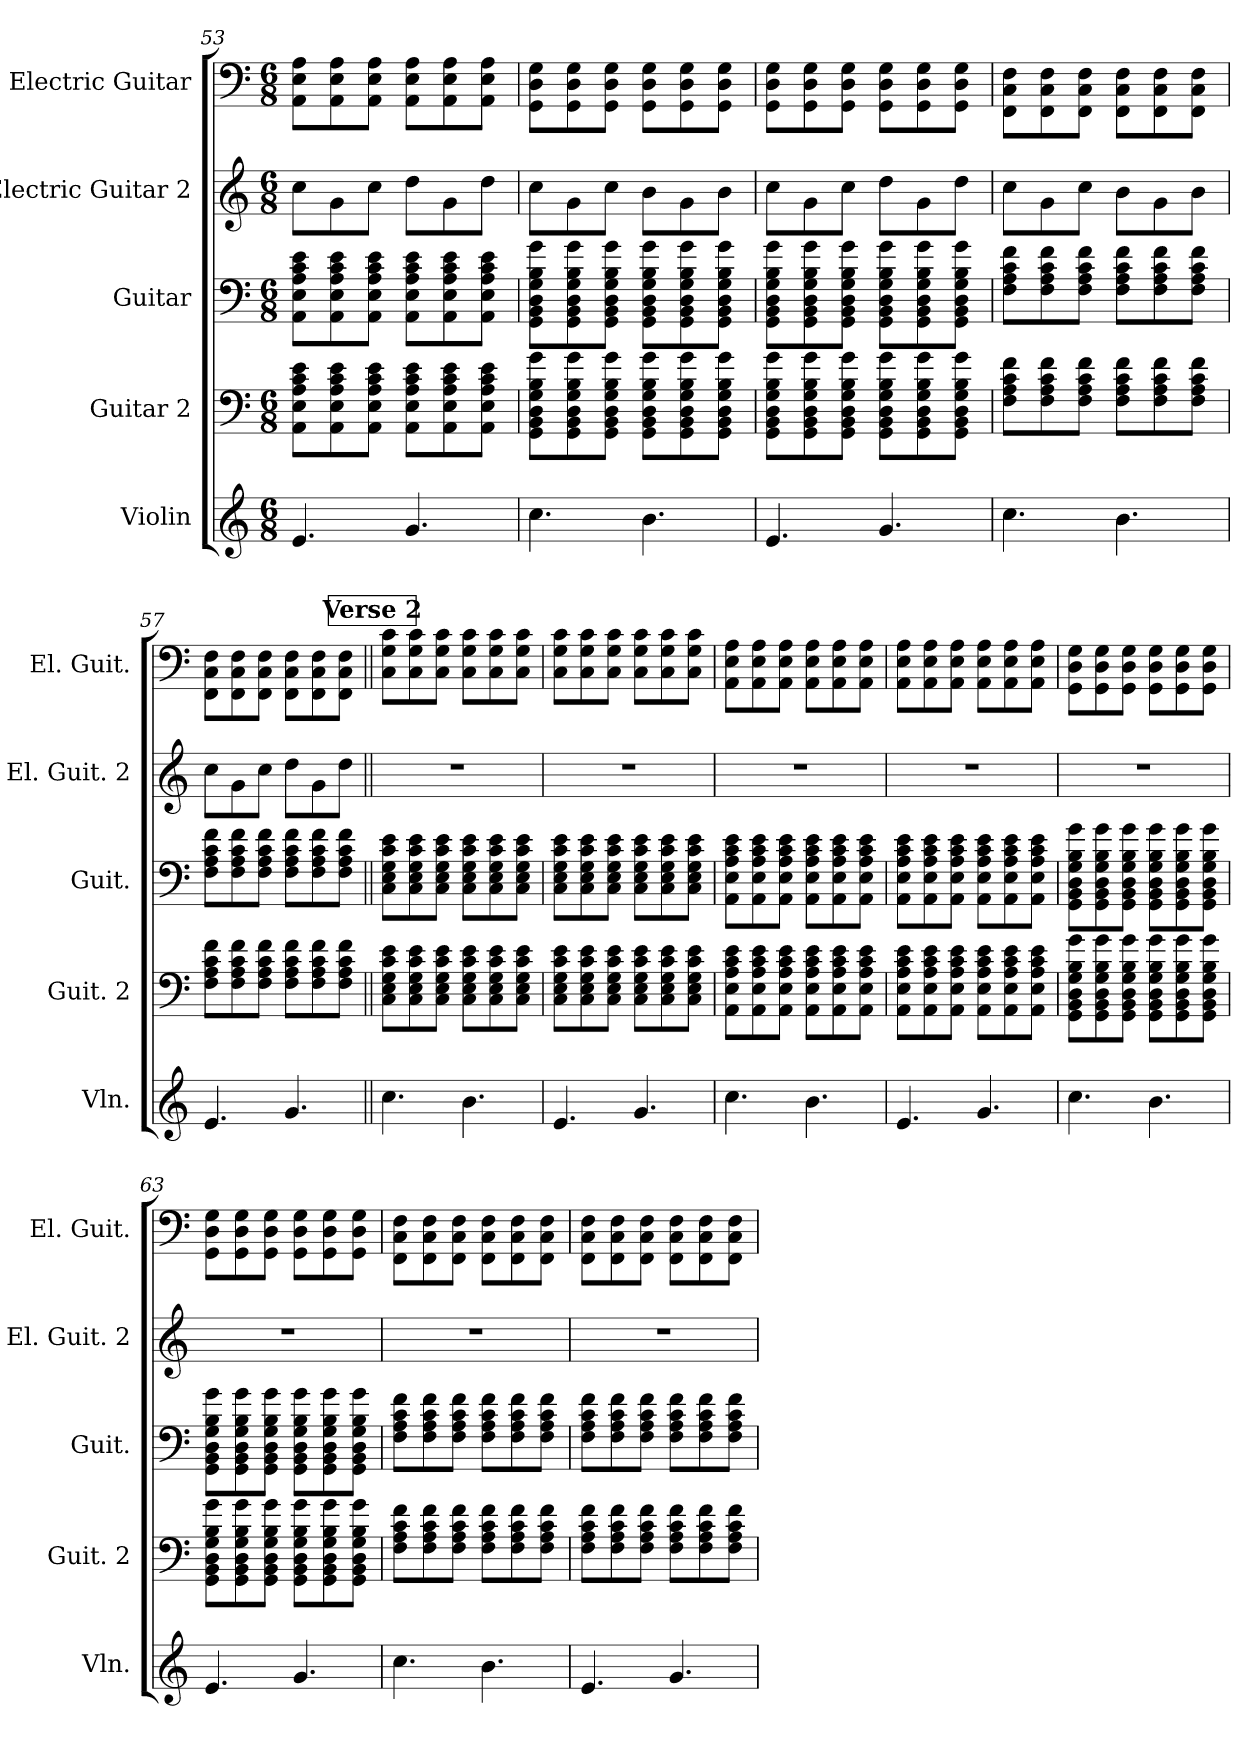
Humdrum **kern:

**kern	**kern	**kern	**kern	**kern
*part5	*part4	*part3	*part2	*part1
*staff5	*staff4	*staff3	*staff2	*staff1
*I"Violin	*I"Guitar 2	*I"Guitar	*I"Electric Guitar 2	*I"Electric Guitar
*I'Vln.	*I'Guit. 2	*I'Guit.	*I'El. Guit. 2	*I'El. Guit.
!!LO:PB:g=z
*clefG2	*	*	*	*
*k[]	*k[]	*k[]	*k[]	*k[]
*M6/8	*M6/8	*M6/8	*M6/8	*M6/8
=53	=53	=53	=53	=53
4.e/	8AA\ 8E\ 8A\ 8c\ 8e\L	8AA\ 8E\ 8A\ 8c\ 8e\L	8cc\L	8AA\ 8E\ 8A\L
.	8AA\ 8E\ 8A\ 8c\ 8e\	8AA\ 8E\ 8A\ 8c\ 8e\	8g\	8AA\ 8E\ 8A\
.	8AA\ 8E\ 8A\ 8c\ 8e\J	8AA\ 8E\ 8A\ 8c\ 8e\J	8cc\J	8AA\ 8E\ 8A\J
4.g/	8AA\ 8E\ 8A\ 8c\ 8e\L	8AA\ 8E\ 8A\ 8c\ 8e\L	8dd\L	8AA\ 8E\ 8A\L
.	8AA\ 8E\ 8A\ 8c\ 8e\	8AA\ 8E\ 8A\ 8c\ 8e\	8g\	8AA\ 8E\ 8A\
.	8AA\ 8E\ 8A\ 8c\ 8e\J	8AA\ 8E\ 8A\ 8c\ 8e\J	8dd\J	8AA\ 8E\ 8A\J
=54	=54	=54	=54	=54
4.cc\	8GG\ 8BB\ 8D\ 8G\ 8B\ 8g\L	8GG\ 8BB\ 8D\ 8G\ 8B\ 8g\L	8cc\L	8GG\ 8D\ 8G\L
.	8GG\ 8BB\ 8D\ 8G\ 8B\ 8g\	8GG\ 8BB\ 8D\ 8G\ 8B\ 8g\	8g\	8GG\ 8D\ 8G\
.	8GG\ 8BB\ 8D\ 8G\ 8B\ 8g\J	8GG\ 8BB\ 8D\ 8G\ 8B\ 8g\J	8cc\J	8GG\ 8D\ 8G\J
4.b\	8GG\ 8BB\ 8D\ 8G\ 8B\ 8g\L	8GG\ 8BB\ 8D\ 8G\ 8B\ 8g\L	8b\L	8GG\ 8D\ 8G\L
.	8GG\ 8BB\ 8D\ 8G\ 8B\ 8g\	8GG\ 8BB\ 8D\ 8G\ 8B\ 8g\	8g\	8GG\ 8D\ 8G\
.	8GG\ 8BB\ 8D\ 8G\ 8B\ 8g\J	8GG\ 8BB\ 8D\ 8G\ 8B\ 8g\J	8b\J	8GG\ 8D\ 8G\J
=55	=55	=55	=55	=55
4.e/	8GG\ 8BB\ 8D\ 8G\ 8B\ 8g\L	8GG\ 8BB\ 8D\ 8G\ 8B\ 8g\L	8cc\L	8GG\ 8D\ 8G\L
.	8GG\ 8BB\ 8D\ 8G\ 8B\ 8g\	8GG\ 8BB\ 8D\ 8G\ 8B\ 8g\	8g\	8GG\ 8D\ 8G\
.	8GG\ 8BB\ 8D\ 8G\ 8B\ 8g\J	8GG\ 8BB\ 8D\ 8G\ 8B\ 8g\J	8cc\J	8GG\ 8D\ 8G\J
4.g/	8GG\ 8BB\ 8D\ 8G\ 8B\ 8g\L	8GG\ 8BB\ 8D\ 8G\ 8B\ 8g\L	8dd\L	8GG\ 8D\ 8G\L
.	8GG\ 8BB\ 8D\ 8G\ 8B\ 8g\	8GG\ 8BB\ 8D\ 8G\ 8B\ 8g\	8g\	8GG\ 8D\ 8G\
.	8GG\ 8BB\ 8D\ 8G\ 8B\ 8g\J	8GG\ 8BB\ 8D\ 8G\ 8B\ 8g\J	8dd\J	8GG\ 8D\ 8G\J
=56	=56	=56	=56	=56
4.cc\	8F\ 8A\ 8c\ 8f\L	8F\ 8A\ 8c\ 8f\L	8cc\L	8FF\ 8C\ 8F\L
.	8F\ 8A\ 8c\ 8f\	8F\ 8A\ 8c\ 8f\	8g\	8FF\ 8C\ 8F\
.	8F\ 8A\ 8c\ 8f\J	8F\ 8A\ 8c\ 8f\J	8cc\J	8FF\ 8C\ 8F\J
4.b\	8F\ 8A\ 8c\ 8f\L	8F\ 8A\ 8c\ 8f\L	8b\L	8FF\ 8C\ 8F\L
.	8F\ 8A\ 8c\ 8f\	8F\ 8A\ 8c\ 8f\	8g\	8FF\ 8C\ 8F\
.	8F\ 8A\ 8c\ 8f\J	8F\ 8A\ 8c\ 8f\J	8b\J	8FF\ 8C\ 8F\J
=57	=57	=57	=57	=57
4.e/	8F\ 8A\ 8c\ 8f\L	8F\ 8A\ 8c\ 8f\L	8cc\L	8FF\ 8C\ 8F\L
.	8F\ 8A\ 8c\ 8f\	8F\ 8A\ 8c\ 8f\	8g\	8FF\ 8C\ 8F\
.	8F\ 8A\ 8c\ 8f\J	8F\ 8A\ 8c\ 8f\J	8cc\J	8FF\ 8C\ 8F\J
4.g/	8F\ 8A\ 8c\ 8f\L	8F\ 8A\ 8c\ 8f\L	8dd\L	8FF\ 8C\ 8F\L
.	8F\ 8A\ 8c\ 8f\	8F\ 8A\ 8c\ 8f\	8g\	8FF\ 8C\ 8F\
.	8F\ 8A\ 8c\ 8f\J	8F\ 8A\ 8c\ 8f\J	8dd\J	8FF\ 8C\ 8F\J
!!LO:LB:g=z
!!LO:REH:place=s1:a:B:fs=14:t=Verse 2
=58||	=58||	=58||	=58||	=58||
4.cc\	8C\ 8E\ 8G\ 8c\ 8e\L	8C\ 8E\ 8G\ 8c\ 8e\L	2.r	8C\ 8G\ 8c\L
.	8C\ 8E\ 8G\ 8c\ 8e\	8C\ 8E\ 8G\ 8c\ 8e\	.	8C\ 8G\ 8c\
.	8C\ 8E\ 8G\ 8c\ 8e\J	8C\ 8E\ 8G\ 8c\ 8e\J	.	8C\ 8G\ 8c\J
4.b\	8C\ 8E\ 8G\ 8c\ 8e\L	8C\ 8E\ 8G\ 8c\ 8e\L	.	8C\ 8G\ 8c\L
.	8C\ 8E\ 8G\ 8c\ 8e\	8C\ 8E\ 8G\ 8c\ 8e\	.	8C\ 8G\ 8c\
.	8C\ 8E\ 8G\ 8c\ 8e\J	8C\ 8E\ 8G\ 8c\ 8e\J	.	8C\ 8G\ 8c\J
=59	=59	=59	=59	=59
4.e/	8C\ 8E\ 8G\ 8c\ 8e\L	8C\ 8E\ 8G\ 8c\ 8e\L	2.r	8C\ 8G\ 8c\L
.	8C\ 8E\ 8G\ 8c\ 8e\	8C\ 8E\ 8G\ 8c\ 8e\	.	8C\ 8G\ 8c\
.	8C\ 8E\ 8G\ 8c\ 8e\J	8C\ 8E\ 8G\ 8c\ 8e\J	.	8C\ 8G\ 8c\J
4.g/	8C\ 8E\ 8G\ 8c\ 8e\L	8C\ 8E\ 8G\ 8c\ 8e\L	.	8C\ 8G\ 8c\L
.	8C\ 8E\ 8G\ 8c\ 8e\	8C\ 8E\ 8G\ 8c\ 8e\	.	8C\ 8G\ 8c\
.	8C\ 8E\ 8G\ 8c\ 8e\J	8C\ 8E\ 8G\ 8c\ 8e\J	.	8C\ 8G\ 8c\J
=60	=60	=60	=60	=60
4.cc\	8AA\ 8E\ 8A\ 8c\ 8e\L	8AA\ 8E\ 8A\ 8c\ 8e\L	2.r	8AA\ 8E\ 8A\L
.	8AA\ 8E\ 8A\ 8c\ 8e\	8AA\ 8E\ 8A\ 8c\ 8e\	.	8AA\ 8E\ 8A\
.	8AA\ 8E\ 8A\ 8c\ 8e\J	8AA\ 8E\ 8A\ 8c\ 8e\J	.	8AA\ 8E\ 8A\J
4.b\	8AA\ 8E\ 8A\ 8c\ 8e\L	8AA\ 8E\ 8A\ 8c\ 8e\L	.	8AA\ 8E\ 8A\L
.	8AA\ 8E\ 8A\ 8c\ 8e\	8AA\ 8E\ 8A\ 8c\ 8e\	.	8AA\ 8E\ 8A\
.	8AA\ 8E\ 8A\ 8c\ 8e\J	8AA\ 8E\ 8A\ 8c\ 8e\J	.	8AA\ 8E\ 8A\J
=61	=61	=61	=61	=61
4.e/	8AA\ 8E\ 8A\ 8c\ 8e\L	8AA\ 8E\ 8A\ 8c\ 8e\L	2.r	8AA\ 8E\ 8A\L
.	8AA\ 8E\ 8A\ 8c\ 8e\	8AA\ 8E\ 8A\ 8c\ 8e\	.	8AA\ 8E\ 8A\
.	8AA\ 8E\ 8A\ 8c\ 8e\J	8AA\ 8E\ 8A\ 8c\ 8e\J	.	8AA\ 8E\ 8A\J
4.g/	8AA\ 8E\ 8A\ 8c\ 8e\L	8AA\ 8E\ 8A\ 8c\ 8e\L	.	8AA\ 8E\ 8A\L
.	8AA\ 8E\ 8A\ 8c\ 8e\	8AA\ 8E\ 8A\ 8c\ 8e\	.	8AA\ 8E\ 8A\
.	8AA\ 8E\ 8A\ 8c\ 8e\J	8AA\ 8E\ 8A\ 8c\ 8e\J	.	8AA\ 8E\ 8A\J
=62	=62	=62	=62	=62
4.cc\	8GG\ 8BB\ 8D\ 8G\ 8B\ 8g\L	8GG\ 8BB\ 8D\ 8G\ 8B\ 8g\L	2.r	8GG\ 8D\ 8G\L
.	8GG\ 8BB\ 8D\ 8G\ 8B\ 8g\	8GG\ 8BB\ 8D\ 8G\ 8B\ 8g\	.	8GG\ 8D\ 8G\
.	8GG\ 8BB\ 8D\ 8G\ 8B\ 8g\J	8GG\ 8BB\ 8D\ 8G\ 8B\ 8g\J	.	8GG\ 8D\ 8G\J
4.b\	8GG\ 8BB\ 8D\ 8G\ 8B\ 8g\L	8GG\ 8BB\ 8D\ 8G\ 8B\ 8g\L	.	8GG\ 8D\ 8G\L
.	8GG\ 8BB\ 8D\ 8G\ 8B\ 8g\	8GG\ 8BB\ 8D\ 8G\ 8B\ 8g\	.	8GG\ 8D\ 8G\
.	8GG\ 8BB\ 8D\ 8G\ 8B\ 8g\J	8GG\ 8BB\ 8D\ 8G\ 8B\ 8g\J	.	8GG\ 8D\ 8G\J
=63	=63	=63	=63	=63
4.e/	8GG\ 8BB\ 8D\ 8G\ 8B\ 8g\L	8GG\ 8BB\ 8D\ 8G\ 8B\ 8g\L	2.r	8GG\ 8D\ 8G\L
.	8GG\ 8BB\ 8D\ 8G\ 8B\ 8g\	8GG\ 8BB\ 8D\ 8G\ 8B\ 8g\	.	8GG\ 8D\ 8G\
.	8GG\ 8BB\ 8D\ 8G\ 8B\ 8g\J	8GG\ 8BB\ 8D\ 8G\ 8B\ 8g\J	.	8GG\ 8D\ 8G\J
4.g/	8GG\ 8BB\ 8D\ 8G\ 8B\ 8g\L	8GG\ 8BB\ 8D\ 8G\ 8B\ 8g\L	.	8GG\ 8D\ 8G\L
.	8GG\ 8BB\ 8D\ 8G\ 8B\ 8g\	8GG\ 8BB\ 8D\ 8G\ 8B\ 8g\	.	8GG\ 8D\ 8G\
.	8GG\ 8BB\ 8D\ 8G\ 8B\ 8g\J	8GG\ 8BB\ 8D\ 8G\ 8B\ 8g\J	.	8GG\ 8D\ 8G\J
!!LO:PB:g=z
=64	=64	=64	=64	=64
4.cc\	8F\ 8A\ 8c\ 8f\L	8F\ 8A\ 8c\ 8f\L	2.r	8FF\ 8C\ 8F\L
.	8F\ 8A\ 8c\ 8f\	8F\ 8A\ 8c\ 8f\	.	8FF\ 8C\ 8F\
.	8F\ 8A\ 8c\ 8f\J	8F\ 8A\ 8c\ 8f\J	.	8FF\ 8C\ 8F\J
4.b\	8F\ 8A\ 8c\ 8f\L	8F\ 8A\ 8c\ 8f\L	.	8FF\ 8C\ 8F\L
.	8F\ 8A\ 8c\ 8f\	8F\ 8A\ 8c\ 8f\	.	8FF\ 8C\ 8F\
.	8F\ 8A\ 8c\ 8f\J	8F\ 8A\ 8c\ 8f\J	.	8FF\ 8C\ 8F\J
=65	=65	=65	=65	=65
4.e/	8F\ 8A\ 8c\ 8f\L	8F\ 8A\ 8c\ 8f\L	2.r	8FF\ 8C\ 8F\L
.	8F\ 8A\ 8c\ 8f\	8F\ 8A\ 8c\ 8f\	.	8FF\ 8C\ 8F\
.	8F\ 8A\ 8c\ 8f\J	8F\ 8A\ 8c\ 8f\J	.	8FF\ 8C\ 8F\J
4.g/	8F\ 8A\ 8c\ 8f\L	8F\ 8A\ 8c\ 8f\L	.	8FF\ 8C\ 8F\L
.	8F\ 8A\ 8c\ 8f\	8F\ 8A\ 8c\ 8f\	.	8FF\ 8C\ 8F\
.	8F\ 8A\ 8c\ 8f\J	8F\ 8A\ 8c\ 8f\J	.	8FF\ 8C\ 8F\J
=	=	=	=	=
*-	*-	*-	*-	*-
